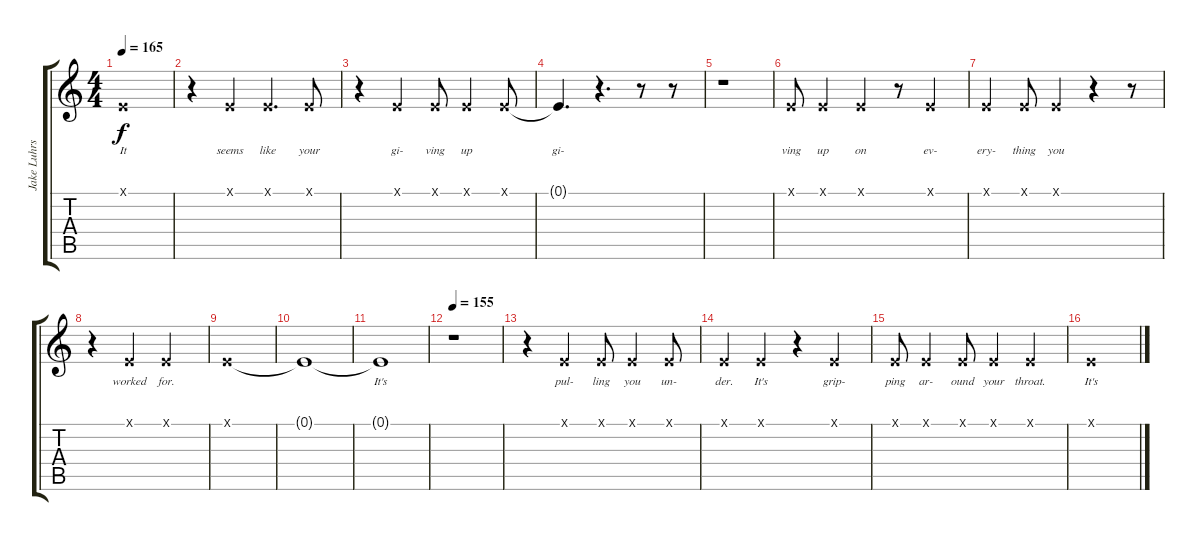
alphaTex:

\track ("Jake Luhrs (Vocals)" "Jake Luhrs") {instrument voiceoohs}
\staff {score tabs}
\tuning (E4 B3 G3 D3 A2 E2) {hide}
\ts (4 4)
\tempo 165
\clef g2
\ks c
0.1{x}.1{lyrics (0 "It") lyrics (1 "") lyrics (2 "") lyrics (3 "") lyrics (4 "") dy f} |
r.4 0.1{x}.4{lyrics (0 "seems") lyrics (1 "") lyrics (2 "") lyrics (3 "") lyrics (4 "")} 0.1{x}.4{d lyrics (0 "like") lyrics (1 "") lyrics (2 "") lyrics (3 "") lyrics (4 "")} 0.1{x}.8{lyrics (0 "your") lyrics (1 "") lyrics (2 "") lyrics (3 "") lyrics (4 "")} |
r.4 0.1{x}.4{lyrics (0 "gi-") lyrics (1 "") lyrics (2 "") lyrics (3 "") lyrics (4 "")} 0.1{x}.8{lyrics (0 "ving") lyrics (1 "") lyrics (2 "") lyrics (3 "") lyrics (4 "")} 0.1{x}.4{lyrics (0 "up") lyrics (1 "") lyrics (2 "") lyrics (3 "") lyrics (4 "")} 0.1{x}.8{lyrics (0 "") lyrics (1 "") lyrics (2 "") lyrics (3 "") lyrics (4 "")} |
0.1{t}.4{d lyrics (0 "gi-") lyrics (1 "") lyrics (2 "") lyrics (3 "") lyrics (4 "")} r.4{d} r.8 r.8 |
r.1 |
0.1{x}.8{lyrics (0 "ving") lyrics (1 "") lyrics (2 "") lyrics (3 "") lyrics (4 "")} 0.1{x}.4{lyrics (0 "up") lyrics (1 "") lyrics (2 "") lyrics (3 "") lyrics (4 "")} 0.1{x}.4{lyrics (0 "on") lyrics (1 "") lyrics (2 "") lyrics (3 "") lyrics (4 "")} r.8 0.1{x}.4{lyrics (0 "ev-") lyrics (1 "") lyrics (2 "") lyrics (3 "") lyrics (4 "")} |
0.1{x}.4{lyrics (0 "ery-") lyrics (1 "") lyrics (2 "") lyrics (3 "") lyrics (4 "")} 0.1{x}.8{lyrics (0 "thing") lyrics (1 "") lyrics (2 "") lyrics (3 "") lyrics (4 "")} 0.1{x}.4{lyrics (0 "you") lyrics (1 "") lyrics (2 "") lyrics (3 "") lyrics (4 "")} r.4 r.8 |
r.4 0.1{x}.4{lyrics (0 "worked") lyrics (1 "") lyrics (2 "") lyrics (3 "") lyrics (4 "")} 0.1{x}.2{lyrics (0 "for.") lyrics (1 "") lyrics (2 "") lyrics (3 "") lyrics (4 "")} |
0.1{x}.1{lyrics (0 "") lyrics (1 "") lyrics (2 "") lyrics (3 "") lyrics (4 "")} |
0.1{t}.1{lyrics (0 "") lyrics (1 "") lyrics (2 "") lyrics (3 "") lyrics (4 "")} |
0.1{t}.1{lyrics (0 "It's") lyrics (1 "") lyrics (2 "") lyrics (3 "") lyrics (4 "")} |
\tempo 155
r.1 |
r.4 0.1{x}.4{lyrics (0 "pul-") lyrics (1 "") lyrics (2 "") lyrics (3 "") lyrics (4 "")} 0.1{x}.8{lyrics (0 "ling") lyrics (1 "") lyrics (2 "") lyrics (3 "") lyrics (4 "")} 0.1{x}.4{lyrics (0 "you") lyrics (1 "") lyrics (2 "") lyrics (3 "") lyrics (4 "")} 0.1{x}.8{lyrics (0 "un-") lyrics (1 "") lyrics (2 "") lyrics (3 "") lyrics (4 "")} |
0.1{x}.4{lyrics (0 "der.") lyrics (1 "") lyrics (2 "") lyrics (3 "") lyrics (4 "")} 0.1{x}.4{lyrics (0 "It's") lyrics (1 "") lyrics (2 "") lyrics (3 "") lyrics (4 "")} r.4 0.1{x}.4{lyrics (0 "grip-") lyrics (1 "") lyrics (2 "") lyrics (3 "") lyrics (4 "")} |
0.1{x}.8{lyrics (0 "ping") lyrics (1 "") lyrics (2 "") lyrics (3 "") lyrics (4 "")} 0.1{x}.4{lyrics (0 "ar-") lyrics (1 "") lyrics (2 "") lyrics (3 "") lyrics (4 "")} 0.1{x}.8{lyrics (0 "ound") lyrics (1 "") lyrics (2 "") lyrics (3 "") lyrics (4 "")} 0.1{x}.4{lyrics (0 "your") lyrics (1 "") lyrics (2 "") lyrics (3 "") lyrics (4 "")} 0.1{x}.4{lyrics (0 "throat.") lyrics (1 "") lyrics (2 "") lyrics (3 "") lyrics (4 "")} |
0.1{x}.1{lyrics (0 "It's") lyrics (1 "") lyrics (2 "") lyrics (3 "") lyrics (4 "")}
